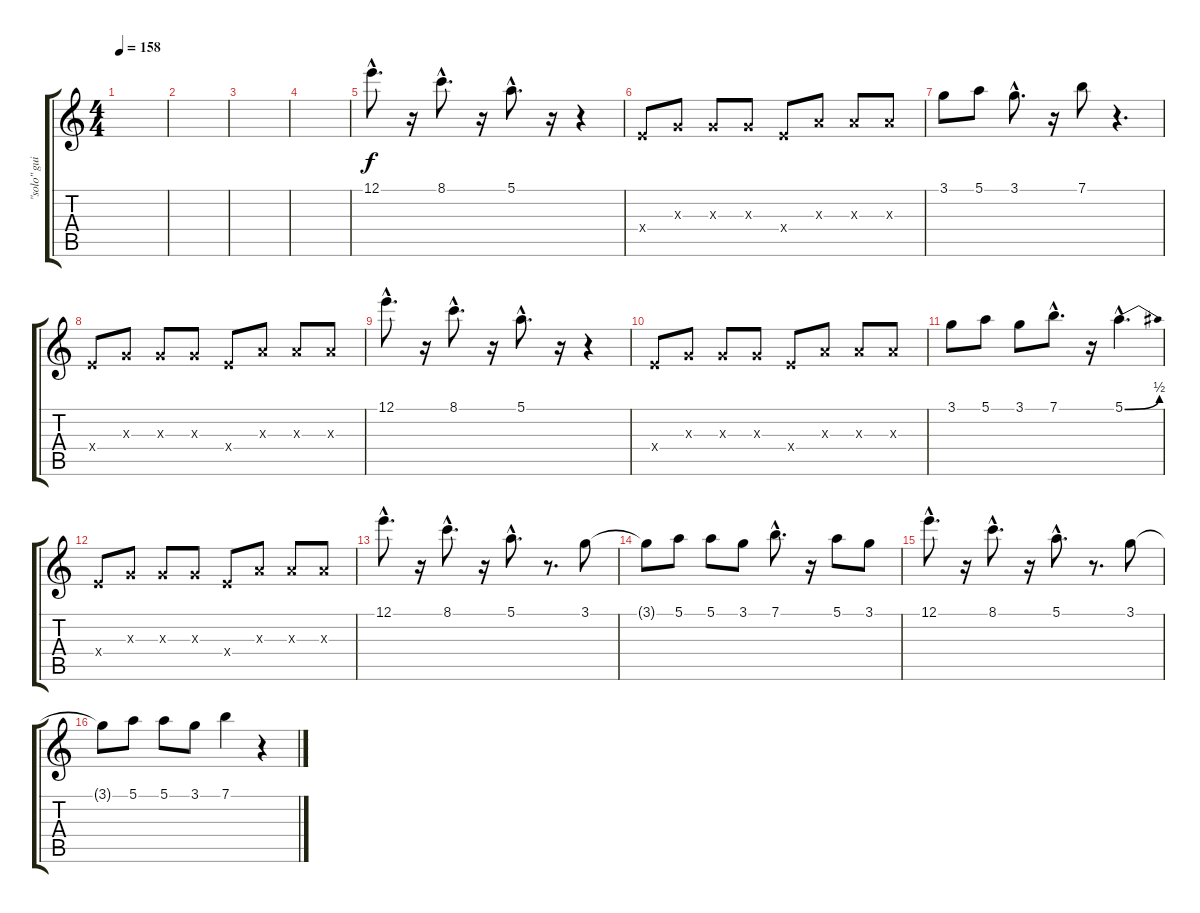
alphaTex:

\track ("\"solo\" guitar" "\"solo\" gui") {instrument overdrivenguitar}
\staff {score tabs}
\tuning (E4 B3 G3 D3 A2 E2) {hide}
\ts (4 4)
\tempo 158
\clef g2
\ks c
|
|
|
|
12.1{hac}.8{d} r.16 8.1{hac}.8{d} r.16 5.1{hac}.8{d} r.16 r.4 |
2.4{x}.8 0.3{x}.8 0.3{x}.8 0.3{x}.8 2.4{x}.8 2.3{x}.8 2.3{x}.8 2.3{x}.8 |
3.1.8 5.1.8 3.1{hac}.8{d} r.16 7.1.8 r.4{d} |
2.4{x}.8 0.3{x}.8 0.3{x}.8 0.3{x}.8 2.4{x}.8 2.3{x}.8 2.3{x}.8 2.3{x}.8 |
12.1{hac}.8{d} r.16 8.1{hac}.8{d} r.16 5.1{hac}.8{d} r.16 r.4 |
2.4{x}.8 0.3{x}.8 0.3{x}.8 0.3{x}.8 2.4{x}.8 2.3{x}.8 2.3{x}.8 2.3{x}.8 |
3.1.8 5.1.8 3.1.8 7.1{hac}.8{d} r.16 5.1{be (bend 0 0 60 2) hac}.4{d} |
2.4{x}.8 0.3{x}.8 0.3{x}.8 0.3{x}.8 2.4{x}.8 2.3{x}.8 2.3{x}.8 2.3{x}.8 |
12.1{hac}.8{d} r.16 8.1{hac}.8{d} r.16 5.1{hac}.8{d} r.8{d} 3.1.8 |
3.1{t}.8 5.1.8 5.1.8 3.1.8 7.1{hac}.8{d} r.16 5.1.8 3.1.8 |
12.1{hac}.8{d} r.16 8.1{hac}.8{d} r.16 5.1{hac}.8{d} r.8{d} 3.1.8 |
3.1{t}.8 5.1.8 5.1.8 3.1.8 7.1.4 r.4
